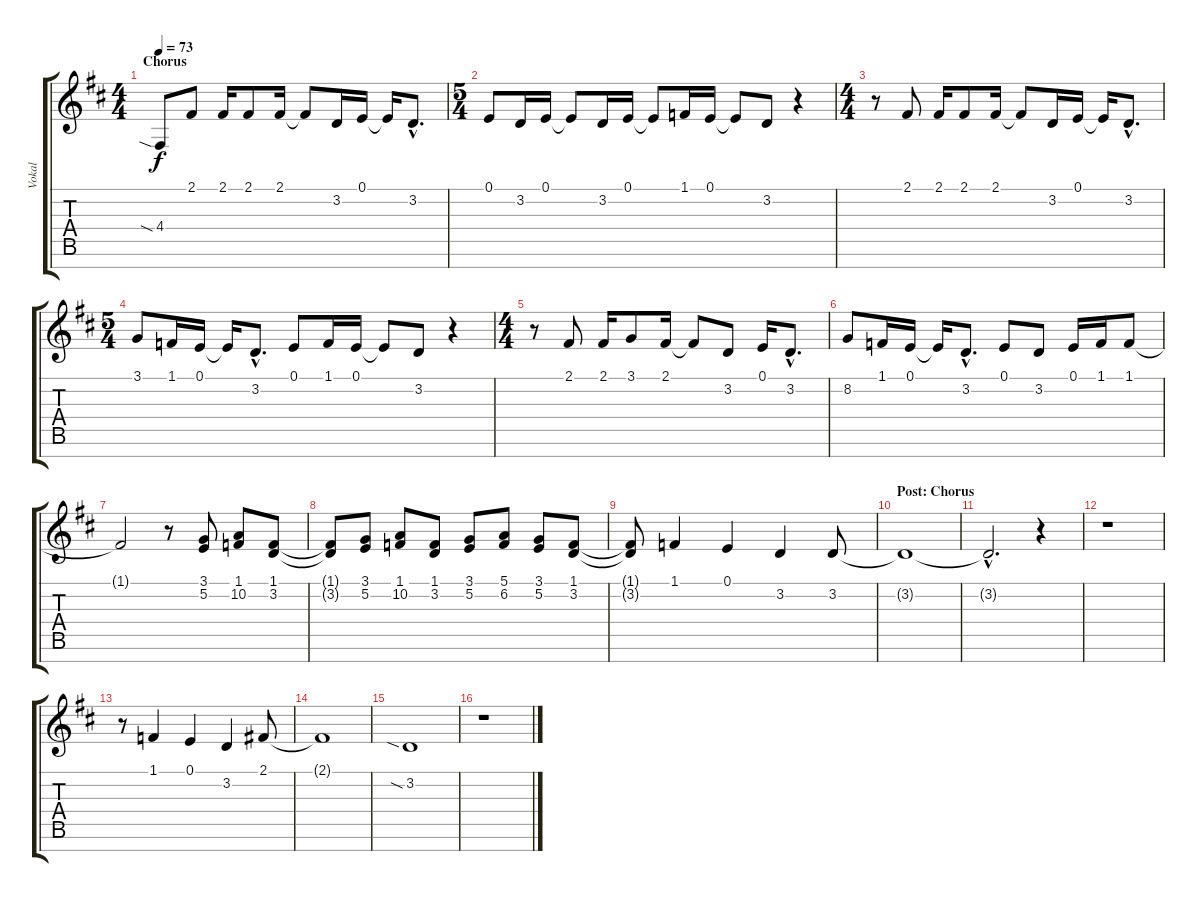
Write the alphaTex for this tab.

\track ("Vokal" "Vokal") {instrument viola}
\staff {score tabs}
\tuning (E4 B3 G3 D3 A2 E2 B1) {hide}
\ts (4 4)
\section ("" "Chorus")
\tempo 73
\clef g2
\ks d
4.4{sia}.8{dy f} 2.1.8 2.1.16 2.1.8 2.1.16 2.1{t}.8 3.2.16 0.1.16 0.1{t}.16 3.2{hac}.8{d} |
\ts (5 4)
0.1.8 3.2.16 0.1.16 0.1{t}.8 3.2.16 0.1.16 0.1{t}.8 1.1.16 0.1.16 0.1{t}.8 3.2.8 r.4 |
\ts (4 4)
r.8 2.1.8 2.1.16 2.1.8 2.1.16 2.1{t}.8 3.2.16 0.1.16 0.1{t}.16 3.2{hac}.8{d} |
\ts (5 4)
3.1.8 1.1.16 0.1.16 0.1{t}.16 3.2{hac}.8{d} 0.1.8 1.1.16 0.1.16 0.1{t}.8 3.2.8 r.4 |
\ts (4 4)
r.8 2.1.8 2.1.16 3.1.8 2.1.16 2.1{t}.8 3.2.8 0.1.16 3.2{hac}.8{d} |
8.2.8 1.1.16 0.1.16 0.1{t}.16 3.2{hac}.8{d} 0.1.8 3.2.8 0.1.16 1.1.16 1.1.8 |
1.1{t}.2 r.8 (3.1 5.2).8 (1.1 10.2).8 (1.1 3.2).8 |
(1.1{t} 3.2{t}).8 (3.1 5.2).8 (1.1 10.2).8 (1.1 3.2).8 (3.1 5.2).8 (5.1 6.2).8 (3.1 5.2).8 (1.1 3.2).8 |
(1.1{t} 3.2{t}).8 1.1.4 0.1.4 3.2.4 3.2.8 |
\section ("" "Post: Chorus")
3.2{t}.1 |
3.2{hac t}.2{d} r.4 |
r.1 |
r.8 1.1.4 0.1.4 3.2.4 2.1.8 |
2.1{t}.1 |
3.2{sia}.1 |
r.1
